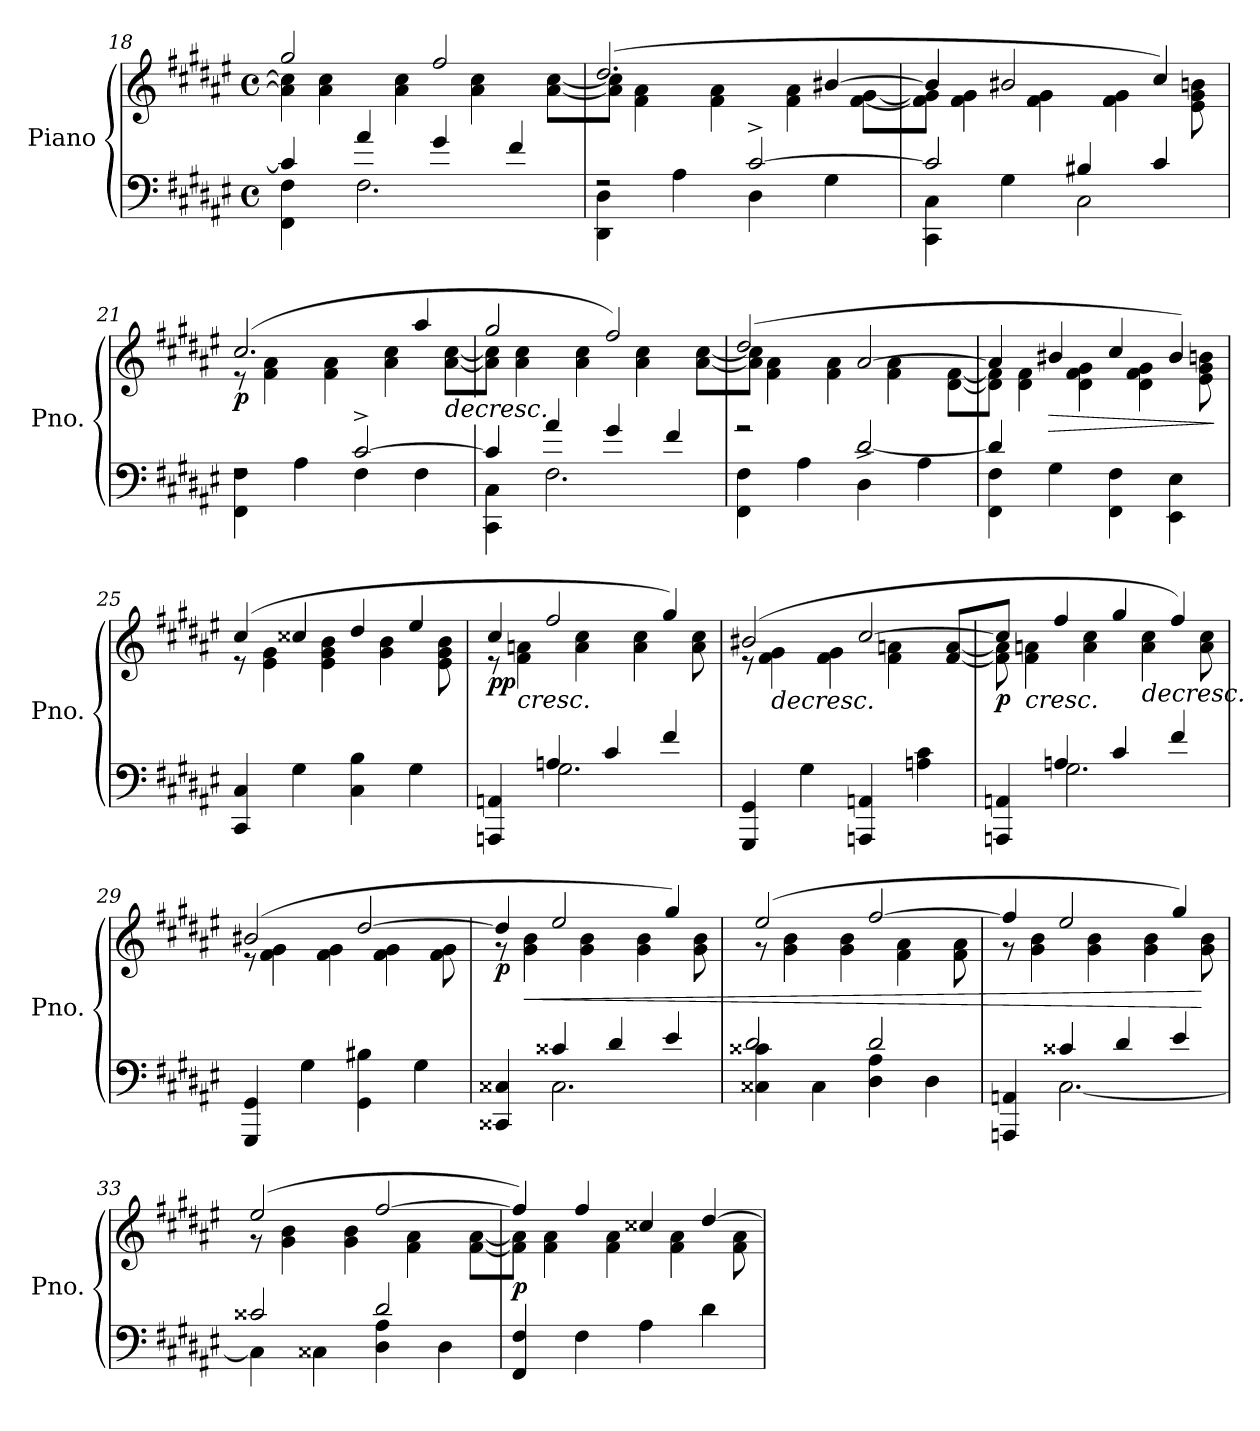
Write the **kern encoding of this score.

**kern	**kern	**dynam
*part1	*part1	*part1
*staff2	*staff1	*staff1/2
*I"Piano	*	*
*I'Pno.	*	*
*clefF4	*clefG2	*
*k[f#c#g#d#a#e#]	*k[f#c#g#d#a#e#]	*
*M4/4	*M4/4	*
*met(c)	*met(c)	*
=18	=18	=18
*^	*^	*
4c#/]	4FF#\ 4F#\	2gg#/	8a#\] 8cc#\]J	.
.	.	.	4a#\ 4cc#\	.
4a#/	2.F#\	.	.	.
.	.	.	4a#\ 4cc#\	.
4g#/	.	2ff#/	.	.
.	.	.	4a#\ 4cc#\	.
4f#/	.	.	.	.
.	.	.	[8a#\ [8cc#\L	.
=19	=19	=19	=19	=19
2rF	4DD#\ 4D#\	(>2.dd#/	8a#\] 8cc#\]J	.
.	.	.	4f#\ 4a#\	.
.	4A#\	.	.	.
.	.	.	4f#\ 4a#\	.
[2c#^/	4D#\	.	.	.
.	.	.	4f#\ 4a#\	.
.	4G#\	[4b#X/	.	.
.	.	.	[8f#\ [8g#\L	.
=20	=20	=20	=20	=20
2c#/]	4CC#\ 4C#\	4b#/]	8f#\] 8g#\]J	.
.	.	.	4f#\ 4g#\	.
.	4G#\	2b#X/	.	.
.	.	.	4f#\ 4g#\	.
4B#X/	2C#\	.	.	.
.	.	.	4f#\ 4g#\	.
4c#/	.	4cc#/)	.	.
.	.	.	8e#\ 8g#\ 8bn\	.
!!LO:LB:g=z	!!
=21	=21	=21	=21	=21
!	!	!	!	!LO:DY:b
2rF	4FF#\ 4F#\	(>2.cc#/	8r	p
.	.	.	4f#\ 4a#\	.
.	4A#\	.	.	.
.	.	.	4f#\ 4a#\	.
[2c#^/	4F#\	.	.	.
.	.	.	4a#\ 4cc#\	.
.	4F#\	4aa#/	.	.
!	!	!	!	!LO:HP:b
.	.	.	[8a#\ [8cc#\L	>
=22	=22	=22	=22	=22
4c#/]	4CC#\ 4C#\	2gg#/	8a#\] 8cc#\]J	.
.	.	.	4a#\ 4cc#\	.
4a#/	2.F#\	.	.	.
.	.	.	4a#\ 4cc#\	.
4g#/	.	2ff#/)	.	.
.	.	.	4a#\ 4cc#\	.
4f#/	.	.	.	.
.	.	.	[8a#\ [8cc#\L	.
=23	=23	=23	=23	=23
4FF#\ 4F#\	2rg	(>2dd#/	8a#\] 8cc#\]J	.
.	.	.	4f#\ 4a#\	.
4A#\	.	.	.	.
.	.	.	4f#\ 4a#\	.
4D#^\	[2d#/	[2a#/	.	.
.	.	.	4f#\ 4a#\	.
4A#\	.	.	.	.
.	.	.	[8d#\ [8f#\L	.
=24	=24	=24	=24	=24
4FF#\ 4F#\	4d#/]	4a#/]	8d#\] 8f#\]J	.
.	.	.	4d#\ 4f#\	.
!	!	!	!	!LO:HP:b
4G#\	2.ryy	4b#X/	.	>
.	.	.	4d#\ 4f#\ 4g#\	.
4FF#\ 4F#\	.	4cc#/	.	.
.	.	.	4d#\ 4f#\ 4g#\	.
4EE#\ 4E#\	.	4b#/)	.	.
.	.	.	8e#\ 8g#\ 8bn\	.
*v	*v	*	*	*
*	*v	*v	*
.	.	]
!!LO:LB:g=z
=25	=25	=25
*	*^	*
4CC#/ 4C#/	(>4cc#/	8r	.
.	.	4e#\ 4g#\	.
4G#\	4cc##X/	.	.
.	.	4e#\ 4g#\ 4b\	.
4C#\ 4B\	4dd#/	.	.
.	.	4g#\ 4b\	.
4G#\	4ee#/	.	.
.	.	8e#\ 8g#\ 8b\	.
=26	=26	=26	=26
*^	*	*	*
!	!	!	!	!LO:DY:b
4AAAn/ 4AAn/	4ryy	4cc#/	8r	pp
!	!	!	!	!LO:HP:b
.	.	.	4f#\ 4an\	<
4An/	2.G#\	2ff#/	.	.
.	.	.	4a\ 4cc#\	.
4c#/	.	.	.	.
.	.	.	4a\ 4cc#\	.
4f#/	.	4gg#/)	.	.
.	.	.	8a\ 8cc#\	.
*v	*v	*	*	*
*	*v	*v	*
.	.	]
=27	=27	=27
*	*^	*
4GGG#/ 4GG#/	(>2b#X/	8r	.
!	!	!	!LO:HP:b
.	.	4f#\ 4g#\	>
4G#\	.	.	.
.	.	4f#\ 4g#\	.
4AAAn/ 4AAn/	[2cc#/	.	.
.	.	4f#\ 4an\	.
4An\ 4c#\	.	.	.
.	.	[8f#\ [8a\L	.
*	*v	*v	*
.	.	[
=28	=28	=28
*^	*^	*
!	!	!	!	!LO:DY:b
4AAAn/ 4AAn/	4ryy	4cc#/]	8f#\] 8a\]J	p
!	!	!	!	!LO:HP:b
.	.	.	4f#\ 4an\	<
4An/	2.G#\	4ff#/	.	.
.	.	.	4a\ 4cc#\	.
4c#/	.	4gg#/	.	.
!	!	!	!	!LO:HP:n=1:b
.	.	.	4a\ 4cc#\	] >
4f#/	.	4ff#/)	.	.
.	.	.	8a\ 8cc#\	.
*v	*v	*	*	*
!!LO:LB:g=z	!!
=29	=29	=29	=29
4GGG#/ 4GG#/	(>2b#X/	8r	.
.	.	4f#\ 4g#\	.
4G#\	.	.	.
.	.	4f#\ 4g#\	.
4GG#\ 4B#X\	[2dd#/	.	.
.	.	4f#\ 4g#\	[
4G#\	.	.	.
.	.	8f#\ 8g#\	.
=30	=30	=30	=30
*^	*	*	*
!	!	!	!	!LO:DY:b
4CC##X/ 4C##X/	4ryy	4dd#/]	8r	p
!	!	!	!	!LO:HP:b
.	.	.	4g#\ 4b\	<
4c##X/	2.C##\	2ee#/	.	.
.	.	.	4g#\ 4b\	.
4d#/	.	.	.	.
.	.	.	4g#\ 4b\	.
4e#/	.	4gg#/)	.	.
.	.	.	8g#\ 8b\	.
=31	=31	=31	=31	=31
4C##X\ 4c##X\	2d#/	(>2ee#/	8r	.
.	.	.	4g#\ 4b\	.
4C##\	.	.	.	.
.	.	.	4g#\ 4b\	.
4D#\ 4A#\	2d#/	[2ff#/	.	.
.	.	.	4f#\ 4a#\	]
4D#\	.	.	.	.
.	.	.	8f#\ 8a#\	.
=32	=32	=32	=32	=32
4AAAn/ 4AAn/	4ryy	4ff#/]	8r	.
.	.	.	4g#\ 4b\	.
4c##X/	[2.C#\	2ee#/	.	.
.	.	.	4g#\ 4b\	.
4d#/	.	.	.	.
.	.	.	4g#\ 4b\	.
4e#/	.	4gg#/)	.	.
.	.	.	8g#\ 8b\	[
!!LO:PB:g=z	!!
=33	=33	=33	=33	=33
2c##X/	4C#\]	(>2ee#/	8r	.
.	.	.	4g#\ 4b\	.
.	4C##X\	.	.	.
.	.	.	4g#\ 4b\	.
2d#/	4D#\ 4A#\	[2ff#/	.	.
.	.	.	4f#\ 4a#\	.
.	4D#\	.	.	.
.	.	.	[8f#\ [8a#\L	.
*v	*v	*	*	*
=34	=34	=34	=34
!	!	!	!LO:DY:b
4FF#/ 4F#/	4ff#/])	8f#\] 8a#\]J	p
.	.	4f#\ 4a#\	.
4F#\	4ff#/	.	.
.	.	4f#\ 4a#\	.
4A#\	4cc##X/	.	.
.	.	4f#\ 4a#\	.
4d#\	[4dd#/	.	.
.	.	8f#\ 8a#\	.
*	*v	*v	*
=	=	=
*-	*-	*-
